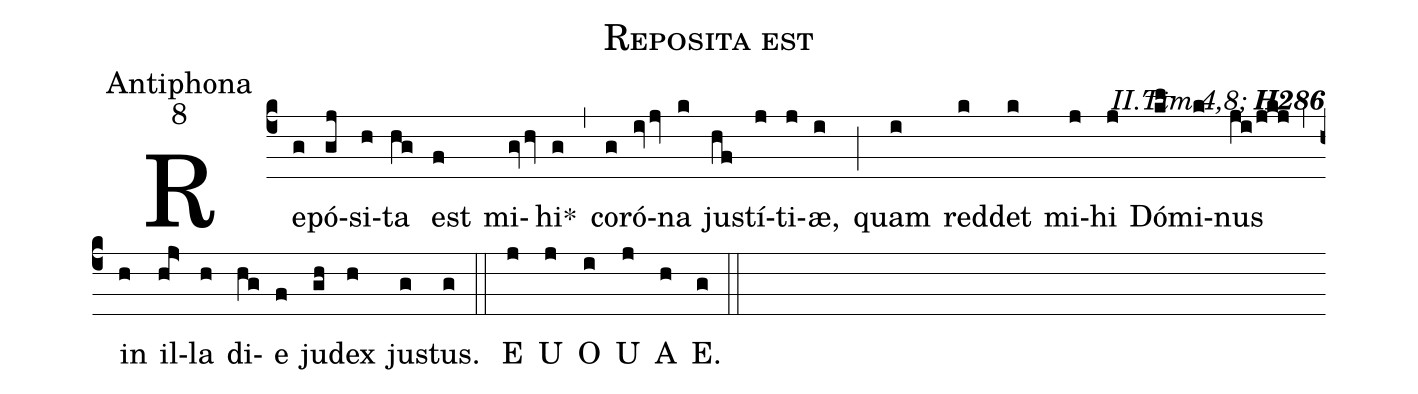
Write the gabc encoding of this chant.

name:Reposita est;
office-part:Antiphona;
mode:8;
commentary:{\itshape\mdseries II.Tim.4,8;\/} {\bfseries H286};
%%
(c4) Re(g)pó(gj)si(h)ta(hg) est(f) mi(gvhv)hi<sp>*</sp>(g) (,)
co(g)ró(ivjv)na(k) ju(hf)stí(j)ti(j)æ,(i) (;)
quam(i) red(k)det(k) mi(j)hi(j) Dó(kl)mi(k)nus(ji/jkj) (,)
in(h) il(hj>)la(h) di(hg)e(f) ju(gh)dex(h) ju(g)stus.(g) (::)
<eu>  E(j) U(j) O(i) U(j) A(h) E.(g) </eu> (::)
